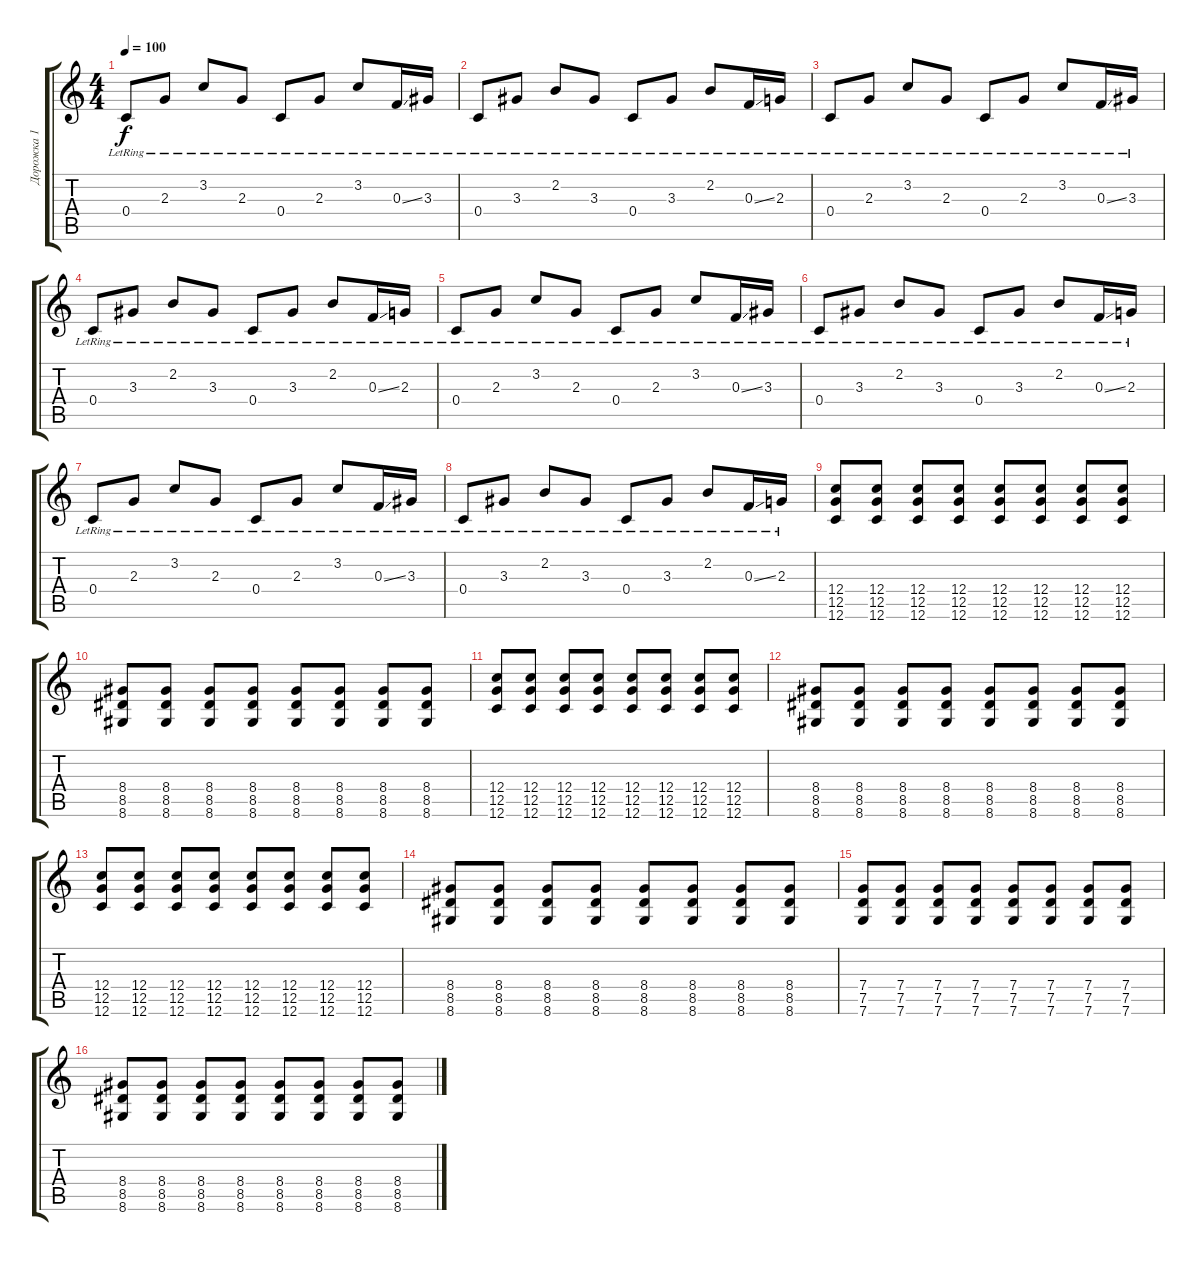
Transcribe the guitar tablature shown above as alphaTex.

\track ("Дорожка 1" "Дорожка 1") {instrument electricguitarclean}
\staff {score tabs}
\tuning (D4 A3 F3 C3 G2 C2) {hide}
\ts (4 4)
\tempo 100
\clef g2
\ks c
0.4{lr}.8{dy f} 2.3{lr}.8 3.2{lr}.8 2.3{lr}.8 0.4{lr}.8 2.3{lr}.8 3.2{lr}.8 0.3{ss lr}.16 3.3{lr}.16 |
0.4{lr}.8 3.3{lr}.8 2.2{lr}.8 3.3{lr}.8 0.4{lr}.8 3.3{lr}.8 2.2{lr}.8 0.3{ss lr}.16 2.3{lr}.16 |
0.4{lr}.8 2.3{lr}.8 3.2{lr}.8 2.3{lr}.8 0.4{lr}.8 2.3{lr}.8 3.2{lr}.8 0.3{ss lr}.16 3.3{lr}.16 |
0.4{lr}.8 3.3{lr}.8 2.2{lr}.8 3.3{lr}.8 0.4{lr}.8 3.3{lr}.8 2.2{lr}.8 0.3{ss lr}.16 2.3{lr}.16 |
0.4{lr}.8 2.3{lr}.8 3.2{lr}.8 2.3{lr}.8 0.4{lr}.8 2.3{lr}.8 3.2{lr}.8 0.3{ss lr}.16 3.3{lr}.16 |
0.4{lr}.8 3.3{lr}.8 2.2{lr}.8 3.3{lr}.8 0.4{lr}.8 3.3{lr}.8 2.2{lr}.8 0.3{ss lr}.16 2.3{lr}.16 |
0.4{lr}.8 2.3{lr}.8 3.2{lr}.8 2.3{lr}.8 0.4{lr}.8 2.3{lr}.8 3.2{lr}.8 0.3{ss lr}.16 3.3{lr}.16 |
0.4{lr}.8 3.3{lr}.8 2.2{lr}.8 3.3{lr}.8 0.4{lr}.8 3.3{lr}.8 2.2{lr}.8 0.3{ss lr}.16 2.3{lr}.16 |
(12.4 12.5 12.6).8{volume 13 instrument overdrivenguitar} (12.4 12.5 12.6).8 (12.4 12.5 12.6).8 (12.4 12.5 12.6).8 (12.4 12.5 12.6).8 (12.4 12.5 12.6).8 (12.4 12.5 12.6).8 (12.4 12.5 12.6).8 |
(8.4 8.5 8.6).8 (8.4 8.5 8.6).8 (8.4 8.5 8.6).8 (8.4 8.5 8.6).8 (8.4 8.5 8.6).8 (8.4 8.5 8.6).8 (8.4 8.5 8.6).8 (8.4 8.5 8.6).8 |
(12.4 12.5 12.6).8 (12.4 12.5 12.6).8 (12.4 12.5 12.6).8 (12.4 12.5 12.6).8 (12.4 12.5 12.6).8 (12.4 12.5 12.6).8 (12.4 12.5 12.6).8 (12.4 12.5 12.6).8 |
(8.4 8.5 8.6).8 (8.4 8.5 8.6).8 (8.4 8.5 8.6).8 (8.4 8.5 8.6).8 (8.4 8.5 8.6).8 (8.4 8.5 8.6).8 (8.4 8.5 8.6).8 (8.4 8.5 8.6).8 |
(12.4 12.5 12.6).8 (12.4 12.5 12.6).8 (12.4 12.5 12.6).8 (12.4 12.5 12.6).8 (12.4 12.5 12.6).8 (12.4 12.5 12.6).8 (12.4 12.5 12.6).8 (12.4 12.5 12.6).8 |
(8.4 8.5 8.6).8 (8.4 8.5 8.6).8 (8.4 8.5 8.6).8 (8.4 8.5 8.6).8 (8.4 8.5 8.6).8 (8.4 8.5 8.6).8 (8.4 8.5 8.6).8 (8.4 8.5 8.6).8 |
(7.4 7.5 7.6).8 (7.4 7.5 7.6).8 (7.4 7.5 7.6).8 (7.4 7.5 7.6).8 (7.4 7.5 7.6).8 (7.4 7.5 7.6).8 (7.4 7.5 7.6).8 (7.4 7.5 7.6).8 |
(8.4 8.5 8.6).8 (8.4 8.5 8.6).8 (8.4 8.5 8.6).8 (8.4 8.5 8.6).8 (8.4 8.5 8.6).8 (8.4 8.5 8.6).8 (8.4 8.5 8.6).8 (8.4 8.5 8.6).8
